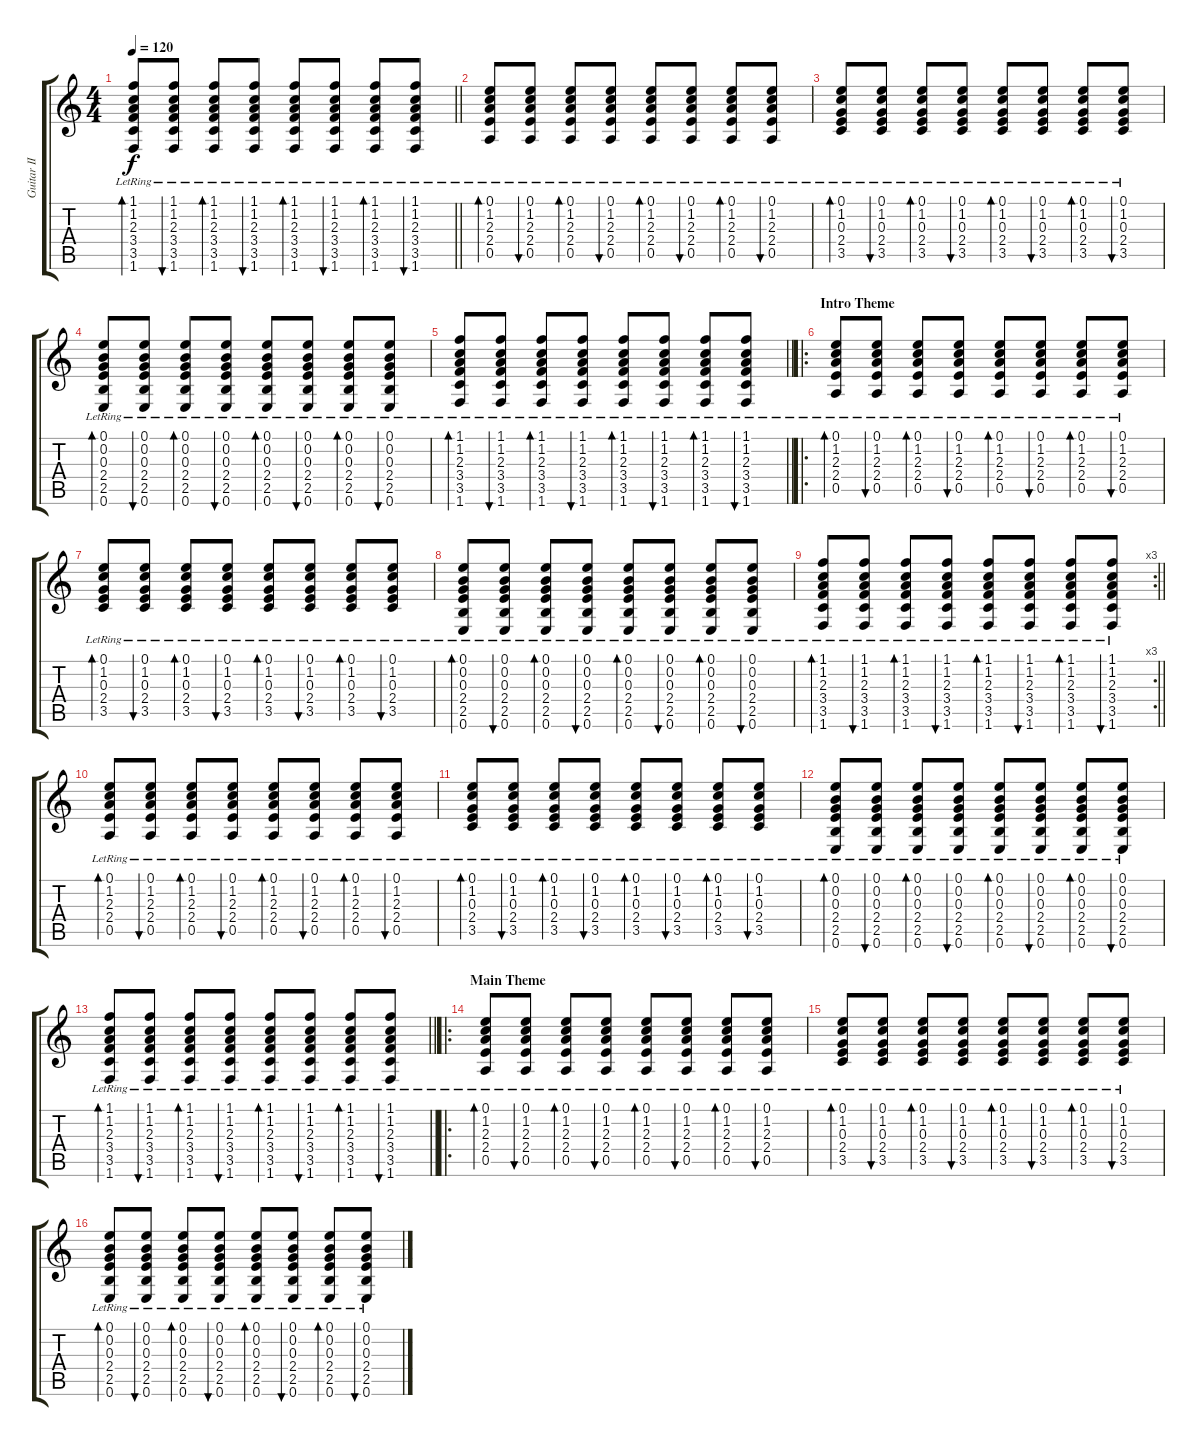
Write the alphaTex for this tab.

\track ("Guitar II" "Guitar II") {instrument electricguitarclean}
\staff {score tabs}
\tuning (E4 B3 G3 D3 A2 E2) {hide}
\ts (4 4)
\tempo 120
\clef g2
\barLineRight lightlight
\ks c
(1.1{lr} 1.2{lr} 2.3{lr} 3.4{lr} 3.5{lr} 1.6{lr}).8{bd 60 dy f} (1.1{lr} 1.2{lr} 2.3{lr} 3.4{lr} 3.5{lr} 1.6{lr}).8{bu 60} (1.1{lr} 1.2{lr} 2.3{lr} 3.4{lr} 3.5{lr} 1.6{lr}).8{bd 60} (1.1{lr} 1.2{lr} 2.3{lr} 3.4{lr} 3.5{lr} 1.6{lr}).8{bu 60} (1.1{lr} 1.2{lr} 2.3{lr} 3.4{lr} 3.5{lr} 1.6{lr}).8{bd 60} (1.1{lr} 1.2{lr} 2.3{lr} 3.4{lr} 3.5{lr} 1.6{lr}).8{bu 60} (1.1{lr} 1.2{lr} 2.3{lr} 3.4{lr} 3.5{lr} 1.6{lr}).8{bd 60} (1.1{lr} 1.2{lr} 2.3{lr} 3.4{lr} 3.5{lr} 1.6{lr}).8{bu 60} |
(0.1{lr} 1.2{lr} 2.3{lr} 2.4{lr} 0.5{lr}).8{bd 60} (0.1{lr} 1.2{lr} 2.3{lr} 2.4{lr} 0.5{lr}).8{bu 60} (0.1{lr} 1.2{lr} 2.3{lr} 2.4{lr} 0.5{lr}).8{bd 60} (0.1{lr} 1.2{lr} 2.3{lr} 2.4{lr} 0.5{lr}).8{bu 60} (0.1{lr} 1.2{lr} 2.3{lr} 2.4{lr} 0.5{lr}).8{bd 60} (0.1{lr} 1.2{lr} 2.3{lr} 2.4{lr} 0.5{lr}).8{bu 60} (0.1{lr} 1.2{lr} 2.3{lr} 2.4{lr} 0.5{lr}).8{bd 60} (0.1{lr} 1.2{lr} 2.3{lr} 2.4{lr} 0.5{lr}).8{bu 60} |
(0.1{lr} 1.2{lr} 0.3{lr} 2.4{lr} 3.5{lr}).8{bd 60} (0.1{lr} 1.2{lr} 0.3{lr} 2.4{lr} 3.5{lr}).8{bu 60} (0.1{lr} 1.2{lr} 0.3{lr} 2.4{lr} 3.5{lr}).8{bd 60} (0.1{lr} 1.2{lr} 0.3{lr} 2.4{lr} 3.5{lr}).8{bu 60} (0.1{lr} 1.2{lr} 0.3{lr} 2.4{lr} 3.5{lr}).8{bd 60} (0.1{lr} 1.2{lr} 0.3{lr} 2.4{lr} 3.5{lr}).8{bu 60} (0.1{lr} 1.2{lr} 0.3{lr} 2.4{lr} 3.5{lr}).8{bd 60} (0.1{lr} 1.2{lr} 0.3{lr} 2.4{lr} 3.5{lr}).8{bu 60} |
(0.1{lr} 0.2{lr} 0.3{lr} 2.4{lr} 2.5{lr} 0.6{lr}).8{bd 60} (0.1{lr} 0.2{lr} 0.3{lr} 2.4{lr} 2.5{lr} 0.6{lr}).8{bu 60} (0.1{lr} 0.2{lr} 0.3{lr} 2.4{lr} 2.5{lr} 0.6{lr}).8{bd 60} (0.1{lr} 0.2{lr} 0.3{lr} 2.4{lr} 2.5{lr} 0.6{lr}).8{bu 60} (0.1{lr} 0.2{lr} 0.3{lr} 2.4{lr} 2.5{lr} 0.6{lr}).8{bd 60} (0.1{lr} 0.2{lr} 0.3{lr} 2.4{lr} 2.5{lr} 0.6{lr}).8{bu 60} (0.1{lr} 0.2{lr} 0.3{lr} 2.4{lr} 2.5{lr} 0.6{lr}).8{bd 60} (0.1{lr} 0.2{lr} 0.3{lr} 2.4{lr} 2.5{lr} 0.6{lr}).8{bu 60} |
\barLineRight lightlight
(1.1{lr} 1.2{lr} 2.3{lr} 3.4{lr} 3.5{lr} 1.6{lr}).8{bd 60} (1.1{lr} 1.2{lr} 2.3{lr} 3.4{lr} 3.5{lr} 1.6{lr}).8{bu 60} (1.1{lr} 1.2{lr} 2.3{lr} 3.4{lr} 3.5{lr} 1.6{lr}).8{bd 60} (1.1{lr} 1.2{lr} 2.3{lr} 3.4{lr} 3.5{lr} 1.6{lr}).8{bu 60} (1.1{lr} 1.2{lr} 2.3{lr} 3.4{lr} 3.5{lr} 1.6{lr}).8{bd 60} (1.1{lr} 1.2{lr} 2.3{lr} 3.4{lr} 3.5{lr} 1.6{lr}).8{bu 60} (1.1{lr} 1.2{lr} 2.3{lr} 3.4{lr} 3.5{lr} 1.6{lr}).8{bd 60} (1.1{lr} 1.2{lr} 2.3{lr} 3.4{lr} 3.5{lr} 1.6{lr}).8{bu 60} |
\ro
\section ("" "Intro Theme")
(0.1{lr} 1.2{lr} 2.3{lr} 2.4{lr} 0.5{lr}).8{bd 60} (0.1{lr} 1.2{lr} 2.3{lr} 2.4{lr} 0.5{lr}).8{bu 60} (0.1{lr} 1.2{lr} 2.3{lr} 2.4{lr} 0.5{lr}).8{bd 60} (0.1{lr} 1.2{lr} 2.3{lr} 2.4{lr} 0.5{lr}).8{bu 60} (0.1{lr} 1.2{lr} 2.3{lr} 2.4{lr} 0.5{lr}).8{bd 60} (0.1{lr} 1.2{lr} 2.3{lr} 2.4{lr} 0.5{lr}).8{bu 60} (0.1{lr} 1.2{lr} 2.3{lr} 2.4{lr} 0.5{lr}).8{bd 60} (0.1{lr} 1.2{lr} 2.3{lr} 2.4{lr} 0.5{lr}).8{bu 60} |
(0.1{lr} 1.2{lr} 0.3{lr} 2.4{lr} 3.5{lr}).8{bd 60} (0.1{lr} 1.2{lr} 0.3{lr} 2.4{lr} 3.5{lr}).8{bu 60} (0.1{lr} 1.2{lr} 0.3{lr} 2.4{lr} 3.5{lr}).8{bd 60} (0.1{lr} 1.2{lr} 0.3{lr} 2.4{lr} 3.5{lr}).8{bu 60} (0.1{lr} 1.2{lr} 0.3{lr} 2.4{lr} 3.5{lr}).8{bd 60} (0.1{lr} 1.2{lr} 0.3{lr} 2.4{lr} 3.5{lr}).8{bu 60} (0.1{lr} 1.2{lr} 0.3{lr} 2.4{lr} 3.5{lr}).8{bd 60} (0.1{lr} 1.2{lr} 0.3{lr} 2.4{lr} 3.5{lr}).8{bu 60} |
(0.1{lr} 0.2{lr} 0.3{lr} 2.4{lr} 2.5{lr} 0.6{lr}).8{bd 60} (0.1{lr} 0.2{lr} 0.3{lr} 2.4{lr} 2.5{lr} 0.6{lr}).8{bu 60} (0.1{lr} 0.2{lr} 0.3{lr} 2.4{lr} 2.5{lr} 0.6{lr}).8{bd 60} (0.1{lr} 0.2{lr} 0.3{lr} 2.4{lr} 2.5{lr} 0.6{lr}).8{bu 60} (0.1{lr} 0.2{lr} 0.3{lr} 2.4{lr} 2.5{lr} 0.6{lr}).8{bd 60} (0.1{lr} 0.2{lr} 0.3{lr} 2.4{lr} 2.5{lr} 0.6{lr}).8{bu 60} (0.1{lr} 0.2{lr} 0.3{lr} 2.4{lr} 2.5{lr} 0.6{lr}).8{bd 60} (0.1{lr} 0.2{lr} 0.3{lr} 2.4{lr} 2.5{lr} 0.6{lr}).8{bu 60} |
\rc 3
\barLineRight lightlight
(1.1{lr} 1.2{lr} 2.3{lr} 3.4{lr} 3.5{lr} 1.6{lr}).8{bd 60} (1.1{lr} 1.2{lr} 2.3{lr} 3.4{lr} 3.5{lr} 1.6{lr}).8{bu 60} (1.1{lr} 1.2{lr} 2.3{lr} 3.4{lr} 3.5{lr} 1.6{lr}).8{bd 60} (1.1{lr} 1.2{lr} 2.3{lr} 3.4{lr} 3.5{lr} 1.6{lr}).8{bu 60} (1.1{lr} 1.2{lr} 2.3{lr} 3.4{lr} 3.5{lr} 1.6{lr}).8{bd 60} (1.1{lr} 1.2{lr} 2.3{lr} 3.4{lr} 3.5{lr} 1.6{lr}).8{bu 60} (1.1{lr} 1.2{lr} 2.3{lr} 3.4{lr} 3.5{lr} 1.6{lr}).8{bd 60} (1.1{lr} 1.2{lr} 2.3{lr} 3.4{lr} 3.5{lr} 1.6{lr}).8{bu 60} |
(0.1{lr} 1.2{lr} 2.3{lr} 2.4{lr} 0.5{lr}).8{bd 60} (0.1{lr} 1.2{lr} 2.3{lr} 2.4{lr} 0.5{lr}).8{bu 60} (0.1{lr} 1.2{lr} 2.3{lr} 2.4{lr} 0.5{lr}).8{bd 60} (0.1{lr} 1.2{lr} 2.3{lr} 2.4{lr} 0.5{lr}).8{bu 60} (0.1{lr} 1.2{lr} 2.3{lr} 2.4{lr} 0.5{lr}).8{bd 60} (0.1{lr} 1.2{lr} 2.3{lr} 2.4{lr} 0.5{lr}).8{bu 60} (0.1{lr} 1.2{lr} 2.3{lr} 2.4{lr} 0.5{lr}).8{bd 60} (0.1{lr} 1.2{lr} 2.3{lr} 2.4{lr} 0.5{lr}).8{bu 60} |
(0.1{lr} 1.2{lr} 0.3{lr} 2.4{lr} 3.5{lr}).8{bd 60} (0.1{lr} 1.2{lr} 0.3{lr} 2.4{lr} 3.5{lr}).8{bu 60} (0.1{lr} 1.2{lr} 0.3{lr} 2.4{lr} 3.5{lr}).8{bd 60} (0.1{lr} 1.2{lr} 0.3{lr} 2.4{lr} 3.5{lr}).8{bu 60} (0.1{lr} 1.2{lr} 0.3{lr} 2.4{lr} 3.5{lr}).8{bd 60} (0.1{lr} 1.2{lr} 0.3{lr} 2.4{lr} 3.5{lr}).8{bu 60} (0.1{lr} 1.2{lr} 0.3{lr} 2.4{lr} 3.5{lr}).8{bd 60} (0.1{lr} 1.2{lr} 0.3{lr} 2.4{lr} 3.5{lr}).8{bu 60} |
(0.1{lr} 0.2{lr} 0.3{lr} 2.4{lr} 2.5{lr} 0.6{lr}).8{bd 60} (0.1{lr} 0.2{lr} 0.3{lr} 2.4{lr} 2.5{lr} 0.6{lr}).8{bu 60} (0.1{lr} 0.2{lr} 0.3{lr} 2.4{lr} 2.5{lr} 0.6{lr}).8{bd 60} (0.1{lr} 0.2{lr} 0.3{lr} 2.4{lr} 2.5{lr} 0.6{lr}).8{bu 60} (0.1{lr} 0.2{lr} 0.3{lr} 2.4{lr} 2.5{lr} 0.6{lr}).8{bd 60} (0.1{lr} 0.2{lr} 0.3{lr} 2.4{lr} 2.5{lr} 0.6{lr}).8{bu 60} (0.1{lr} 0.2{lr} 0.3{lr} 2.4{lr} 2.5{lr} 0.6{lr}).8{bd 60} (0.1{lr} 0.2{lr} 0.3{lr} 2.4{lr} 2.5{lr} 0.6{lr}).8{bu 60} |
\barLineRight lightlight
(1.1{lr} 1.2{lr} 2.3{lr} 3.4{lr} 3.5{lr} 1.6{lr}).8{bd 60} (1.1{lr} 1.2{lr} 2.3{lr} 3.4{lr} 3.5{lr} 1.6{lr}).8{bu 60} (1.1{lr} 1.2{lr} 2.3{lr} 3.4{lr} 3.5{lr} 1.6{lr}).8{bd 60} (1.1{lr} 1.2{lr} 2.3{lr} 3.4{lr} 3.5{lr} 1.6{lr}).8{bu 60} (1.1{lr} 1.2{lr} 2.3{lr} 3.4{lr} 3.5{lr} 1.6{lr}).8{bd 60} (1.1{lr} 1.2{lr} 2.3{lr} 3.4{lr} 3.5{lr} 1.6{lr}).8{bu 60} (1.1{lr} 1.2{lr} 2.3{lr} 3.4{lr} 3.5{lr} 1.6{lr}).8{bd 60} (1.1{lr} 1.2{lr} 2.3{lr} 3.4{lr} 3.5{lr} 1.6{lr}).8{bu 60} |
\ro
\section ("" "Main Theme")
(0.1{lr} 1.2{lr} 2.3{lr} 2.4{lr} 0.5{lr}).8{bd 60} (0.1{lr} 1.2{lr} 2.3{lr} 2.4{lr} 0.5{lr}).8{bu 60} (0.1{lr} 1.2{lr} 2.3{lr} 2.4{lr} 0.5{lr}).8{bd 60} (0.1{lr} 1.2{lr} 2.3{lr} 2.4{lr} 0.5{lr}).8{bu 60} (0.1{lr} 1.2{lr} 2.3{lr} 2.4{lr} 0.5{lr}).8{bd 60} (0.1{lr} 1.2{lr} 2.3{lr} 2.4{lr} 0.5{lr}).8{bu 60} (0.1{lr} 1.2{lr} 2.3{lr} 2.4{lr} 0.5{lr}).8{bd 60} (0.1{lr} 1.2{lr} 2.3{lr} 2.4{lr} 0.5{lr}).8{bu 60} |
(0.1{lr} 1.2{lr} 0.3{lr} 2.4{lr} 3.5{lr}).8{bd 60} (0.1{lr} 1.2{lr} 0.3{lr} 2.4{lr} 3.5{lr}).8{bu 60} (0.1{lr} 1.2{lr} 0.3{lr} 2.4{lr} 3.5{lr}).8{bd 60} (0.1{lr} 1.2{lr} 0.3{lr} 2.4{lr} 3.5{lr}).8{bu 60} (0.1{lr} 1.2{lr} 0.3{lr} 2.4{lr} 3.5{lr}).8{bd 60} (0.1{lr} 1.2{lr} 0.3{lr} 2.4{lr} 3.5{lr}).8{bu 60} (0.1{lr} 1.2{lr} 0.3{lr} 2.4{lr} 3.5{lr}).8{bd 60} (0.1{lr} 1.2{lr} 0.3{lr} 2.4{lr} 3.5{lr}).8{bu 60} |
(0.1{lr} 0.2{lr} 0.3{lr} 2.4{lr} 2.5{lr} 0.6{lr}).8{bd 60} (0.1{lr} 0.2{lr} 0.3{lr} 2.4{lr} 2.5{lr} 0.6{lr}).8{bu 60} (0.1{lr} 0.2{lr} 0.3{lr} 2.4{lr} 2.5{lr} 0.6{lr}).8{bd 60} (0.1{lr} 0.2{lr} 0.3{lr} 2.4{lr} 2.5{lr} 0.6{lr}).8{bu 60} (0.1{lr} 0.2{lr} 0.3{lr} 2.4{lr} 2.5{lr} 0.6{lr}).8{bd 60} (0.1{lr} 0.2{lr} 0.3{lr} 2.4{lr} 2.5{lr} 0.6{lr}).8{bu 60} (0.1{lr} 0.2{lr} 0.3{lr} 2.4{lr} 2.5{lr} 0.6{lr}).8{bd 60} (0.1{lr} 0.2{lr} 0.3{lr} 2.4{lr} 2.5{lr} 0.6{lr}).8{bu 60}
